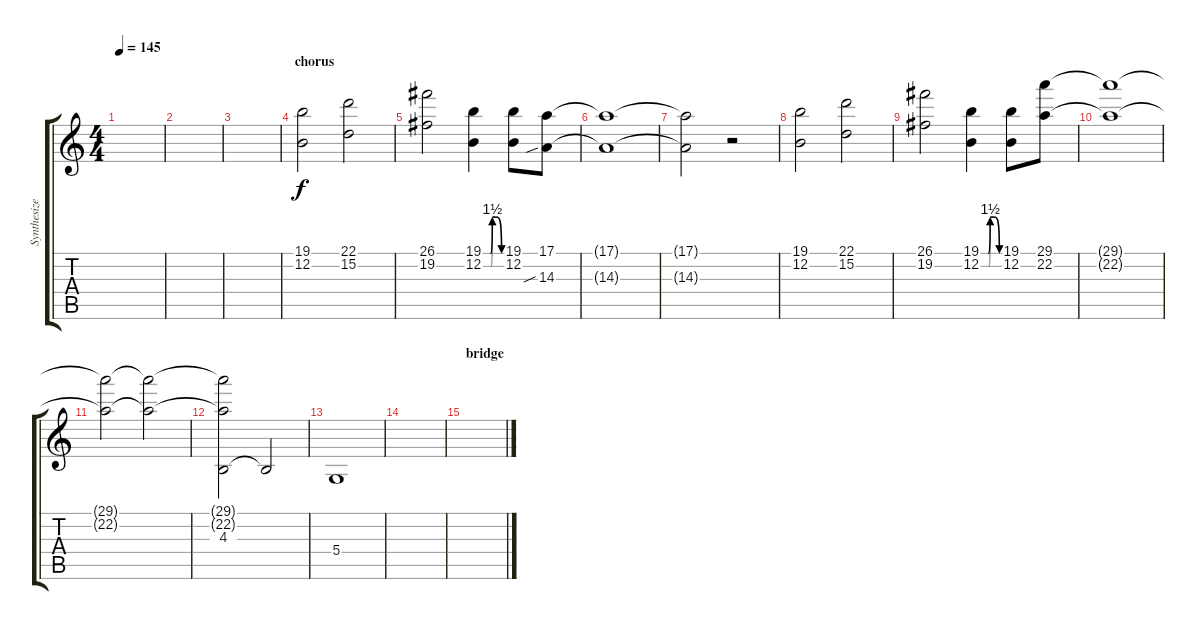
\track ("Synthesizer - Tom Peloso" "Synthesize") {instrument stringensemble1}
\staff {score tabs}
\tuning (E4 B3 G3 D3 A2 E2) {hide}
\ts (4 4)
\tempo 145
\clef g2
\ks c
|
|
|
\section ("" "chorus")
(19.1 12.2).2{dy f} (22.1 15.2).2 |
(26.1 19.2).2 (19.1{be (custom 0 0 15 0 24 0 30 6 45 6 60 0)} 12.2{be (custom 0 0 15 0 25 0 30 6 45 6 60 0)}).4 (19.1 12.2).8 (17.1 14.3{sib}).8 |
(17.1{t} 14.3{t}).1 |
(17.1{t} 14.3{t}).2 r.2 |
(19.1 12.2).2 (22.1 15.2).2 |
(26.1 19.2).2 (19.1{be (custom 0 0 15 0 24 0 30 6 45 6 60 0)} 12.2{be (custom 0 0 15 0 25 0 30 6 45 6 60 0)}).4 (19.1 12.2).8 (29.1 22.2).8 |
(29.1{t} 22.2{t}).1 |
(29.1{t} 22.2{t}).2 (29.1{t} 22.2{t}).2 |
(29.1{t} 22.2{t} 4.3).2 4.3{t}.2 |
5.4.1 |
|
\section ("" "bridge")
